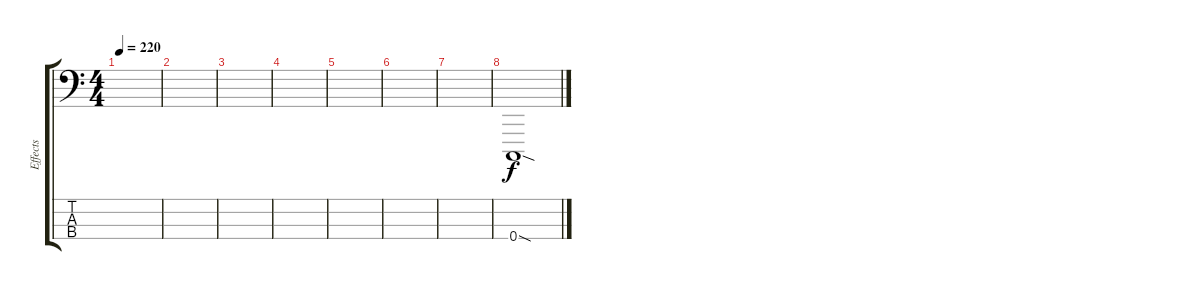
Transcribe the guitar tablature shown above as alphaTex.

\track ("Effects" "Effects") {instrument lead8bassandlead}
\staff {score tabs}
\tuning (F2 C2 G1 C1) {hide}
\ts (4 4)
\tempo 220
\clef f4
\ks c
|
|
|
|
|
|
|
0.4{sod}.1
